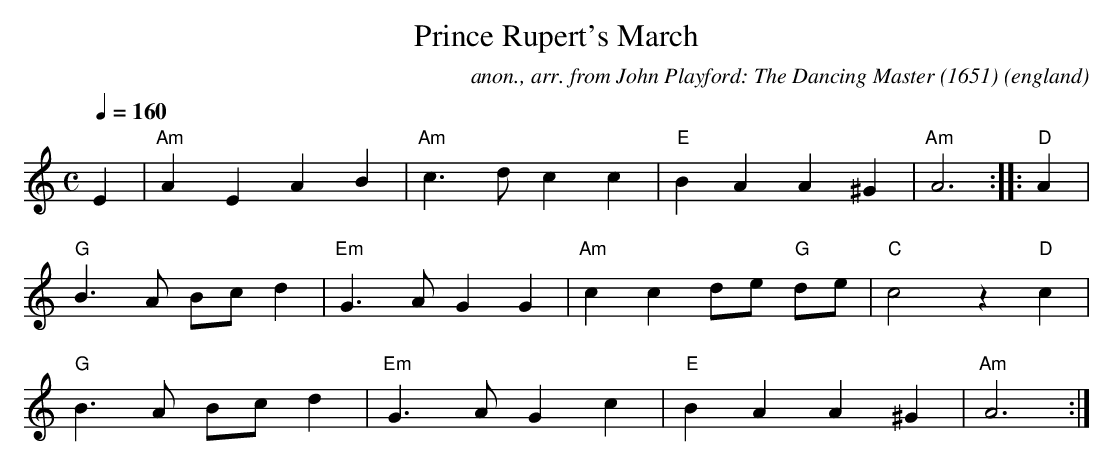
X:1
T:Prince Rupert's March
O:england
C:anon., arr. from John Playford: The Dancing Master (1651)
M:C
L:1/8
Q:1/4=160
K:Am
E2|"Am"A2E2A2B2|"Am"c3dc2c2|"E"B2A2A2^G2|"Am"A6::"D"A2|
"G"B3A Bcd2|"Em"G3A G2G2|"Am"c2c2 de "G"de|"C"c4 z2 "D"c2|
"G"B3A Bcd2|"Em"G3A G2c2|"E"B2A2A2^G2|"Am"A6:|
